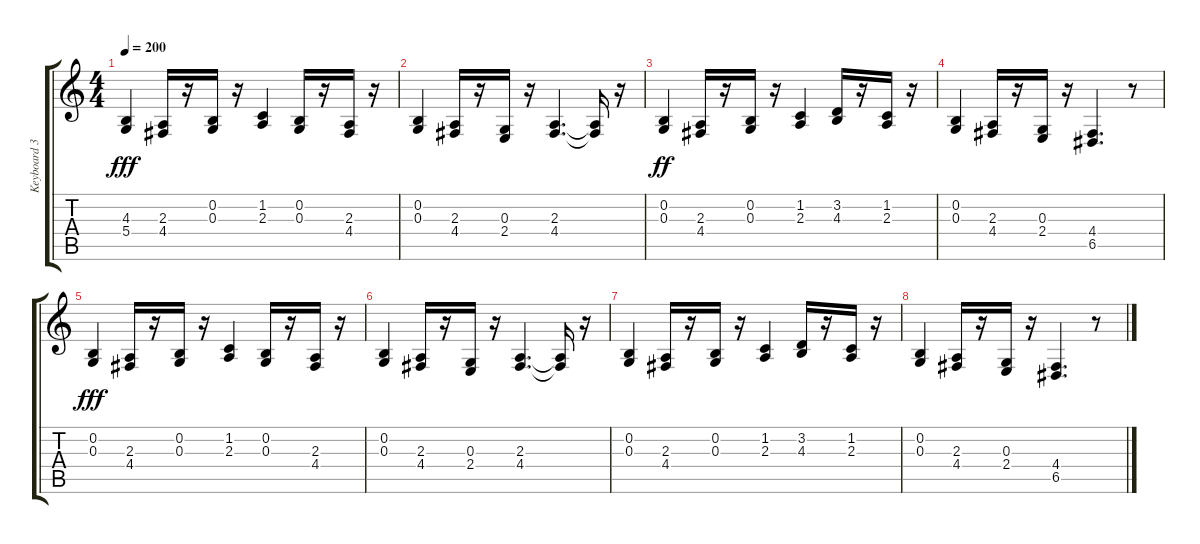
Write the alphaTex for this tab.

\track ("Keyboard 3" "Keyboard 3") {instrument trombone}
\staff {score tabs}
\tuning (E4 B3 G3 D3 A2 E2) {hide}
\ts (4 4)
\tempo 200
\clef g2
\ks c
(4.3 5.4).4{dy fff instrument trombone} (2.3 4.4).16 r.16 (0.2 0.3).16 r.16 (1.2 2.3).4 (0.2 0.3).16 r.16 (2.3 4.4).16 r.16 |
(0.2 0.3).4 (2.3 4.4).16 r.16 (0.3 2.4).16 r.16 (2.3 4.4).4{d} (2.3{t} 4.4{t}).16 r.16 |
(0.2 0.3).4{dy ff} (2.3 4.4).16 r.16 (0.2 0.3).16 r.16 (1.2 2.3).4 (3.2 4.3).16 r.16 (1.2 2.3).16 r.16 |
(0.2 0.3).4 (2.3 4.4).16 r.16 (0.3 2.4).16 r.16 (4.4 6.5).4{d} r.8 |
(0.2 0.3).4{dy fff} (2.3 4.4).16 r.16 (0.2 0.3).16 r.16 (1.2 2.3).4 (0.2 0.3).16 r.16 (2.3 4.4).16 r.16 |
(0.2 0.3).4 (2.3 4.4).16 r.16 (0.3 2.4).16 r.16 (2.3 4.4).4{d} (2.3{t} 4.4{t}).16 r.16 |
(0.2 0.3).4 (2.3 4.4).16 r.16 (0.2 0.3).16 r.16 (1.2 2.3).4 (3.2 4.3).16 r.16 (1.2 2.3).16 r.16 |
(0.2 0.3).4 (2.3 4.4).16 r.16 (0.3 2.4).16 r.16 (4.4 6.5).4{d} r.8
